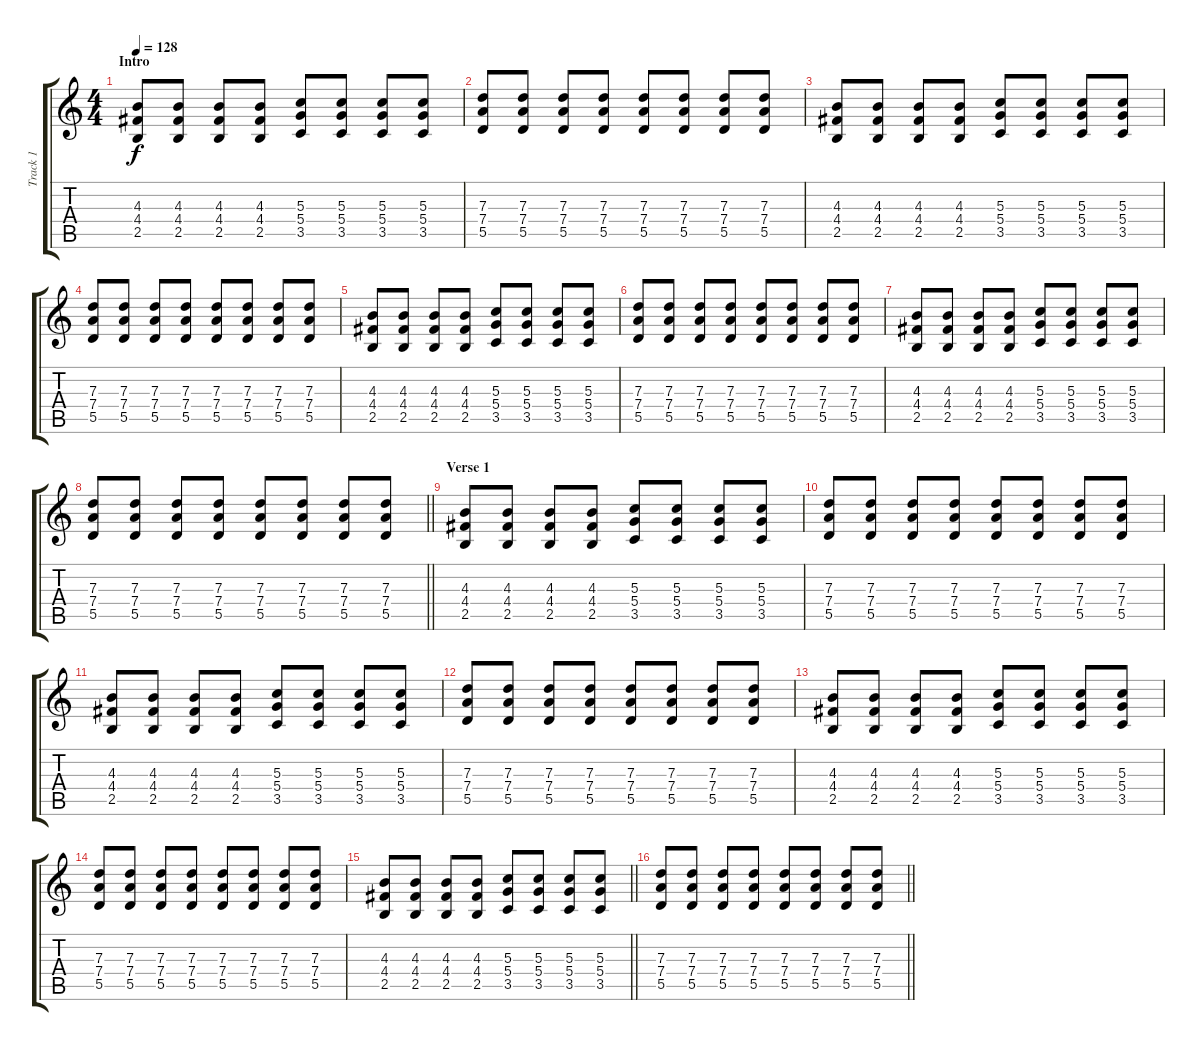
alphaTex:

\track ("Track 1" "Track 1") {instrument distortionguitar}
\staff {score tabs}
\tuning (E4 B3 G3 D3 A2 E2) {hide}
\ts (4 4)
\section ("" "Intro")
\tempo 128
\clef g2
\ks c
(4.3 4.4 2.5).8{dy f instrument distortionguitar} (4.3 4.4 2.5).8 (4.3 4.4 2.5).8 (4.3 4.4 2.5).8 (5.3 5.4 3.5).8 (5.3 5.4 3.5).8 (5.3 5.4 3.5).8 (5.3 5.4 3.5).8 |
(7.3 7.4 5.5).8 (7.3 7.4 5.5).8 (7.3 7.4 5.5).8 (7.3 7.4 5.5).8 (7.3 7.4 5.5).8 (7.3 7.4 5.5).8 (7.3 7.4 5.5).8 (7.3 7.4 5.5).8 |
(4.3 4.4 2.5).8 (4.3 4.4 2.5).8 (4.3 4.4 2.5).8 (4.3 4.4 2.5).8 (5.3 5.4 3.5).8 (5.3 5.4 3.5).8 (5.3 5.4 3.5).8 (5.3 5.4 3.5).8 |
(7.3 7.4 5.5).8 (7.3 7.4 5.5).8 (7.3 7.4 5.5).8 (7.3 7.4 5.5).8 (7.3 7.4 5.5).8 (7.3 7.4 5.5).8 (7.3 7.4 5.5).8 (7.3 7.4 5.5).8 |
(4.3 4.4 2.5).8 (4.3 4.4 2.5).8 (4.3 4.4 2.5).8 (4.3 4.4 2.5).8 (5.3 5.4 3.5).8 (5.3 5.4 3.5).8 (5.3 5.4 3.5).8 (5.3 5.4 3.5).8 |
(7.3 7.4 5.5).8 (7.3 7.4 5.5).8 (7.3 7.4 5.5).8 (7.3 7.4 5.5).8 (7.3 7.4 5.5).8 (7.3 7.4 5.5).8 (7.3 7.4 5.5).8 (7.3 7.4 5.5).8 |
(4.3 4.4 2.5).8 (4.3 4.4 2.5).8 (4.3 4.4 2.5).8 (4.3 4.4 2.5).8 (5.3 5.4 3.5).8 (5.3 5.4 3.5).8 (5.3 5.4 3.5).8 (5.3 5.4 3.5).8 |
\barLineRight lightlight
(7.3 7.4 5.5).8 (7.3 7.4 5.5).8 (7.3 7.4 5.5).8 (7.3 7.4 5.5).8 (7.3 7.4 5.5).8 (7.3 7.4 5.5).8 (7.3 7.4 5.5).8 (7.3 7.4 5.5).8 |
\section ("" "Verse 1")
(4.3 4.4 2.5).8 (4.3 4.4 2.5).8 (4.3 4.4 2.5).8 (4.3 4.4 2.5).8 (5.3 5.4 3.5).8 (5.3 5.4 3.5).8 (5.3 5.4 3.5).8 (5.3 5.4 3.5).8 |
(7.3 7.4 5.5).8 (7.3 7.4 5.5).8 (7.3 7.4 5.5).8 (7.3 7.4 5.5).8 (7.3 7.4 5.5).8 (7.3 7.4 5.5).8 (7.3 7.4 5.5).8 (7.3 7.4 5.5).8 |
(4.3 4.4 2.5).8 (4.3 4.4 2.5).8 (4.3 4.4 2.5).8 (4.3 4.4 2.5).8 (5.3 5.4 3.5).8 (5.3 5.4 3.5).8 (5.3 5.4 3.5).8 (5.3 5.4 3.5).8 |
(7.3 7.4 5.5).8 (7.3 7.4 5.5).8 (7.3 7.4 5.5).8 (7.3 7.4 5.5).8 (7.3 7.4 5.5).8 (7.3 7.4 5.5).8 (7.3 7.4 5.5).8 (7.3 7.4 5.5).8 |
(4.3 4.4 2.5).8 (4.3 4.4 2.5).8 (4.3 4.4 2.5).8 (4.3 4.4 2.5).8 (5.3 5.4 3.5).8 (5.3 5.4 3.5).8 (5.3 5.4 3.5).8 (5.3 5.4 3.5).8 |
(7.3 7.4 5.5).8 (7.3 7.4 5.5).8 (7.3 7.4 5.5).8 (7.3 7.4 5.5).8 (7.3 7.4 5.5).8 (7.3 7.4 5.5).8 (7.3 7.4 5.5).8 (7.3 7.4 5.5).8 |
\barLineRight lightlight
(4.3 4.4 2.5).8 (4.3 4.4 2.5).8 (4.3 4.4 2.5).8 (4.3 4.4 2.5).8 (5.3 5.4 3.5).8 (5.3 5.4 3.5).8 (5.3 5.4 3.5).8 (5.3 5.4 3.5).8 |
\barLineRight lightlight
(7.3 7.4 5.5).8 (7.3 7.4 5.5).8 (7.3 7.4 5.5).8 (7.3 7.4 5.5).8 (7.3 7.4 5.5).8 (7.3 7.4 5.5).8 (7.3 7.4 5.5).8 (7.3 7.4 5.5).8
